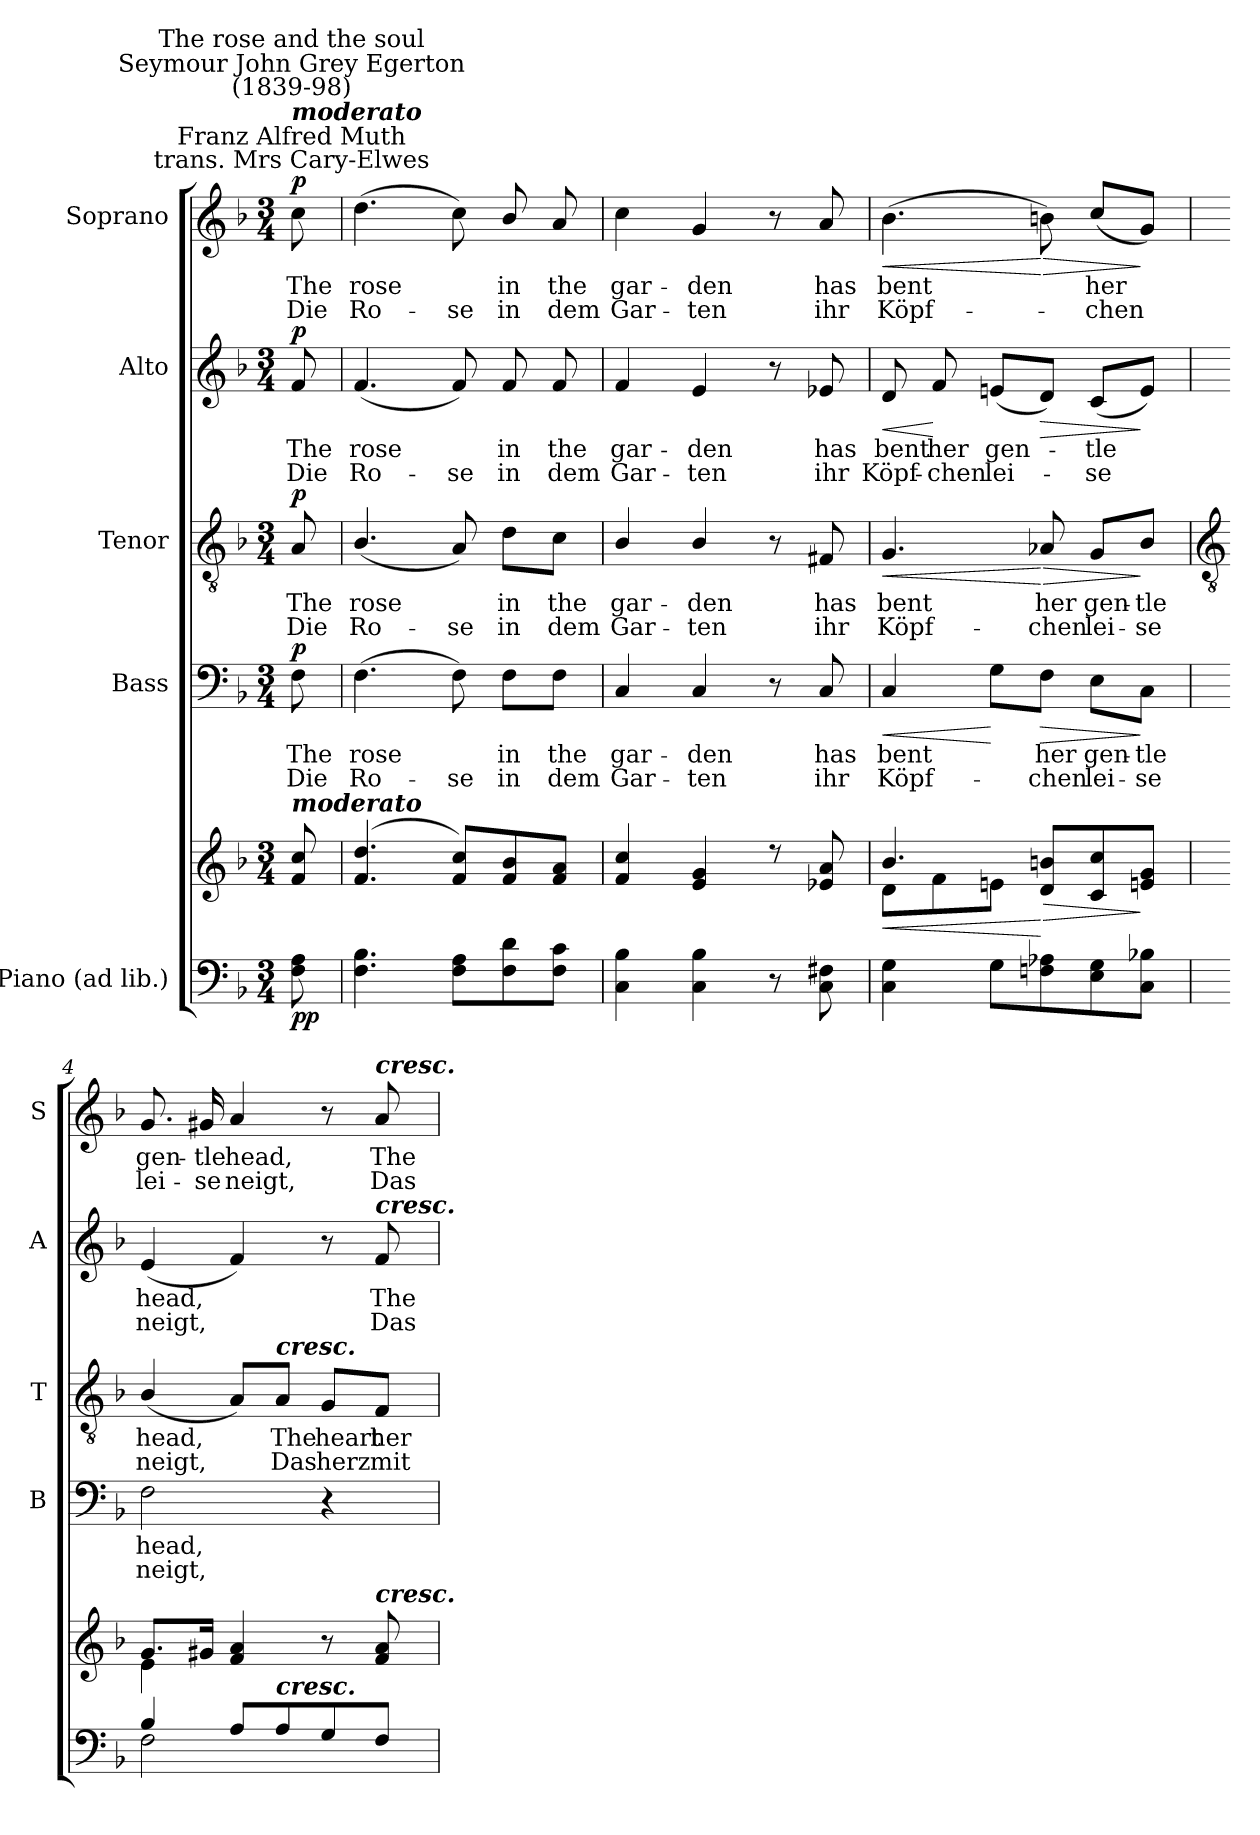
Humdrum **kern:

**kern	**kern	**dynam	**kern	**text	**text	**dynam	**kern	**text	**text	**dynam	**kern	**text	**text	**dynam	**kern	**text	**text	**dynam
*part5	*part5	*part5	*part4	*part4	*part4	*part4	*part3	*part3	*part3	*part3	*part2	*part2	*part2	*part2	*part1	*part1	*part1	*part1
*staff6	*staff5	*staff5/6	*staff4	*staff4	*staff4	*staff4	*staff3	*staff3	*staff3	*staff3	*staff2	*staff2	*staff2	*staff2	*staff1	*staff1	*staff1	*staff1
*I"Piano (ad lib.)	*	*	*I"Bass	*	*	*	*I"Tenor	*	*	*	*I"Alto	*	*	*	*I"Soprano	*	*	*
*	*	*	*I'B	*	*	*	*I'T	*	*	*	*I'A	*	*	*	*I'S	*	*	*
*clefF4	*clefG2	*	*clefF4	*	*	*	*clefGv2	*	*	*	*clefG2	*	*	*	*clefG2	*	*	*
*k[b-]	*k[b-]	*	*k[b-]	*	*	*	*k[b-]	*	*	*	*k[b-]	*	*	*	*k[b-]	*	*	*
*F:	*F:	*	*F:	*	*	*	*F:	*	*	*	*F:	*	*	*	*F:	*	*	*
*M3/4	*M3/4	*	*M3/4	*	*	*	*M3/4	*	*	*	*M3/4	*	*	*	*M3/4	*	*	*
*MM54	*MM54	*	*MM54	*	*	*	*MM54	*	*	*	*MM54	*	*	*	*MM54	*	*	*
=	=	=	=	=	=	=	=	=	=	=	=	=	=	=	=	=	=	=
*	*^	*	*	*	*	*	*	*	*	*	*	*	*	*	*	*	*	*
!	!	!	!	!	!	!	!	!	!	!	!	!	!	!	!	!LO:TX:a:cj:t=Franz Alfred Muth\ntrans. Mrs Cary-Elwes	!	!	!
!	!	!	!	!	!	!	!	!	!	!	!	!	!	!	!	!LO:TX:a:Bi:t=moderato	!	!	!
!	!	!	!	!	!	!	!	!	!	!	!	!	!	!	!	!LO:TX:a:cj:t=Seymour John Grey Egerton\n(1839-98)	!	!	!
!	!	!	!	!	!	!	!	!	!	!	!	!	!	!	!	!LO:TX:a:cj:t=The rose and the soul	!	!	!
!	!LO:TX:a:Bi:t=moderato	!	!	!	!	!	!	!	!	!	!	!	!	!	!	!	!	!	!
!	!	!	!LO:DY:b=2	!	!LO:LY:b	!LO:LY:b	!	!	!LO:LY:b	!LO:LY:b	!	!	!LO:LY:b	!LO:LY:b	!	!	!LO:LY:b	!LO:LY:b	!
!	!	!	!LO:DY:n=1:b	!	!	!	!LO:DY:b	!	!	!	!LO:DY:b	!	!	!	!LO:DY:b	!	!	!	!LO:DY:b
8F 8A	8f/ 8cc/	8ryy	p p	8F	The	Die	p	8A	The	Die	p	8f	The	Die	p	8cc	The	Die	p
=1	=1	=1	=1	=1	=1	=1	=1	=1	=1	=1	=1	=1	=1	=1	=1	=1	=1	=1	=1
!	!	!LO:N:vis=1	!	!	!LO:LY:b	!LO:LY:b	!	!	!LO:LY:b	!LO:LY:b	!	!	!LO:LY:b	!LO:LY:b	!	!	!LO:LY:b	!LO:LY:b	!
4.F 4.B-	(>4.f/ 4.dd/	2.ryy	.	(>4.F	rose	Ro-	.	(<4.B-/	rose	Ro-	.	(<4.f	rose	Ro-	.	(>4.dd	rose	Ro-	.
!	!	!	!	!	!	!LO:LY:b	!	!	!	!LO:LY:b	!	!	!	!LO:LY:b	!	!	!	!LO:LY:b	!
8F 8AL	8f/ 8cc/L)	.	.	8F)	.	-se	.	8A)	.	-se	.	8f)	.	-se	.	8cc)	.	-se	.
!	!	!	!	!	!LO:LY:b	!LO:LY:b	!	!	!LO:LY:b	!LO:LY:b	!	!	!LO:LY:b	!LO:LY:b	!	!	!LO:LY:b	!LO:LY:b	!
8F 8d	8f/ 8b-/	.	.	8F\L	in	in	.	8d\L	in	in	.	8f	in	in	.	8b-/	in	in	.
!	!	!	!	!	!LO:LY:b	!LO:LY:b	!	!	!LO:LY:b	!LO:LY:b	!	!	!LO:LY:b	!LO:LY:b	!	!	!LO:LY:b	!LO:LY:b	!
8F 8cJ	8f/ 8a/J	.	.	8F\J	the	dem	.	8c\J	the	dem	.	8f	the	dem	.	8a	the	dem	.
=2	=2	=2	=2	=2	=2	=2	=2	=2	=2	=2	=2	=2	=2	=2	=2	=2	=2	=2	=2
!	!	!	!	!	!LO:LY:b	!LO:LY:b	!	!	!LO:LY:b	!LO:LY:b	!	!	!LO:LY:b	!LO:LY:b	!	!	!LO:LY:b	!LO:LY:b	!
4C 4B-	4f/ 4cc/	2.ryy	.	4C	gar-	-Gar-	.	4B-/	gar-	-Gar-	.	4f	gar-	-Gar-	.	4cc	gar-	-Gar-	.
!	!	!	!	!	!LO:LY:b	!LO:LY:b	!	!	!LO:LY:b	!LO:LY:b	!	!	!LO:LY:b	!LO:LY:b	!	!	!LO:LY:b	!LO:LY:b	!
4C 4B-	4e/ 4g/	.	.	4C	-den	ten	.	4B-/	-den	ten	.	4e	-den	ten	.	4g	-den	ten	.
8r	8r	.	.	8r	.	.	.	8r	.	.	.	8r	.	.	.	8r	.	.	.
!	!	!	!	!	!LO:LY:b	!LO:LY:b	!	!	!LO:LY:b	!LO:LY:b	!	!	!LO:LY:b	!LO:LY:b	!	!	!LO:LY:b	!LO:LY:b	!
8C 8F#X	8e-X/ 8a/	.	.	8C	has	ihr	.	8F#X	has	ihr	.	8e-X	has	ihr	.	8a	has	ihr	.
=3	=3	=3	=3	=3	=3	=3	=3	=3	=3	=3	=3	=3	=3	=3	=3	=3	=3	=3	=3
!	!	!	!LO:HP:b	!	!LO:LY:b	!LO:LY:b	!LO:HP:b	!	!LO:LY:b	!LO:LY:b	!LO:HP:b	!	!LO:LY:b	!LO:LY:b	!LO:HP:b	!	!LO:LY:b	!LO:LY:b	!LO:HP:b
4C 4G	4.b-/	8d\L	<	4C	bent	Köpf-	<	4.G	bent	Köpf-	<	8d	bent	Köpf-	<	(>4.b-	bent	Köpf-	<
!	!	!	!	!	!	!	!	!	!	!	!	!	!LO:LY:b	!LO:LY:b	!	!	!	!	!
.	.	8f\	.	.	.	.	.	.	.	.	.	8f	-her	chen	[	.	.	.	.
!	!	!	!	!	!	!	!	!	!	!	!	!	!LO:LY:b	!LO:LY:b	!	!	!	!	!
8GL	.	8en\J	.	8G\L	.	.	[	.	.	.	.	(<8enL	gen-	lei-	.	.	.	.	.
!	!	!	!LO:HP:n=1:b	!	!LO:LY:b	!LO:LY:b	!LO:HP:b	!	!LO:LY:b	!LO:LY:b	!LO:HP:n=1:b	!	!	!	!LO:HP:b	!	!	!	!LO:HP:n=1:b
8Fn 8A-X	8d/ 8bn/L	4.ryy	[ >	8F\J	her	chen	>	8A-X	-her	chen	[ >	8dJ)	.	.	>	8bn)	.	.	[ >
!	!	!	!	!	!LO:LY:b	!LO:LY:b	!	!	!LO:LY:b	!LO:LY:b	!	!	!LO:LY:b	!LO:LY:b	!	!	!LO:LY:b	!LO:LY:b	!
8E 8G	8c/ 8cc/	.	.	8E\L	gen-	-lei-	.	8G/L	gen-	-lei-	.	(<8cL	tle	se	.	(<8ccL	her	chen	.
!	!	!	!	!	!LO:LY:b	!LO:LY:b	!	!	!LO:LY:b	!LO:LY:b	!	!	!	!	!	!	!	!	!
8C 8B-XJ	8en/ 8g/J	.	]	8C\J	-tle	se	]	8B-/J	-tle	se	]	8eJ)	.	.	]	8gJ)	.	.	]
!!LO:LB:g=z
=4	=4	=4	=4	=4	=4	=4	=4	=4	=4	=4	=4	=4	=4	=4	=4	=4	=4	=4	=4
*	*	*	*	*	*	*	*	*clefGv2	*	*	*	*	*	*	*	*	*	*	*
*^	*	*	*	*	*	*	*	*	*	*	*	*	*	*	*	*	*	*	*
!	!	!	!	!	!	!LO:LY:b	!LO:LY:b	!	!	!LO:LY:b	!LO:LY:b	!	!	!LO:LY:b	!LO:LY:b	!	!	!LO:LY:b	!LO:LY:b	!
4B-/	2F	8.g/L	4e\	.	2F	head,	neigt,	.	(<4B-/	head,	neigt,	.	(<4e	head,	neigt,	.	8.g	gen-	-lei-	.
!	!	!	!	!	!	!	!	!	!	!	!	!	!	!	!	!	!	!LO:LY:b	!LO:LY:b	!
.	.	16g#X/J	.	.	.	.	.	.	.	.	.	.	.	.	.	.	16g#X	-tle	se	.
!	!	!	!	!	!	!	!	!	!	!	!	!	!	!	!	!	!	!LO:LY:b	!LO:LY:b	!
8A/L	.	4f/ 4a/	2ryy	.	.	.	.	.	8A/L)	.	.	.	4f)	.	.	.	4a	head,	neigt,	.
!	!	!	!	!	!	!	!	!	!LO:TX:a:Bi:t=cresc.	!	!	!	!	!	!	!	!	!	!	!
!LO:TX:a:Bi:t=cresc.	!	!	!	!	!	!	!	!	!	!	!	!	!	!	!	!	!	!	!	!
!	!	!	!	!	!	!	!	!	!	!LO:LY:b	!LO:LY:b	!	!	!	!	!	!	!	!	!
8A/	.	.	.	.	.	.	.	.	8A/J	The	Das	.	.	.	.	.	.	.	.	.
!	!	!	!	!	!	!	!	!	!	!LO:LY:b	!LO:LY:b	!	!	!	!	!	!	!	!	!
8G/	4ryy	8r	.	.	4r	.	.	.	8G/L	heart	herz	.	8r	.	.	.	8r	.	.	.
!	!	!	!	!	!	!	!	!	!	!	!	!	!	!	!	!	!LO:TX:a:Bi:t=cresc.	!	!	!
!	!	!	!	!	!	!	!	!	!	!	!	!	!LO:TX:a:Bi:t=cresc.	!	!	!	!	!	!	!
!	!	!LO:TX:a:Bi:t=cresc.	!	!	!	!	!	!	!	!	!	!	!	!	!	!	!	!	!	!
!	!	!	!	!	!	!	!	!	!	!LO:LY:b	!LO:LY:b	!	!	!LO:LY:b	!LO:LY:b	!	!	!LO:LY:b	!LO:LY:b	!
8F/J	.	8f/ 8a/	.	.	.	.	.	.	8F/J	her	mit	.	8f	The	Das	.	8a	The	Das	.
*v	*v	*	*	*	*	*	*	*	*	*	*	*	*	*	*	*	*	*	*	*
*	*v	*v	*	*	*	*	*	*	*	*	*	*	*	*	*	*	*	*	*
=	=	=	=	=	=	=	=	=	=	=	=	=	=	=	=	=	=	=
*-	*-	*-	*-	*-	*-	*-	*-	*-	*-	*-	*-	*-	*-	*-	*-	*-	*-	*-
